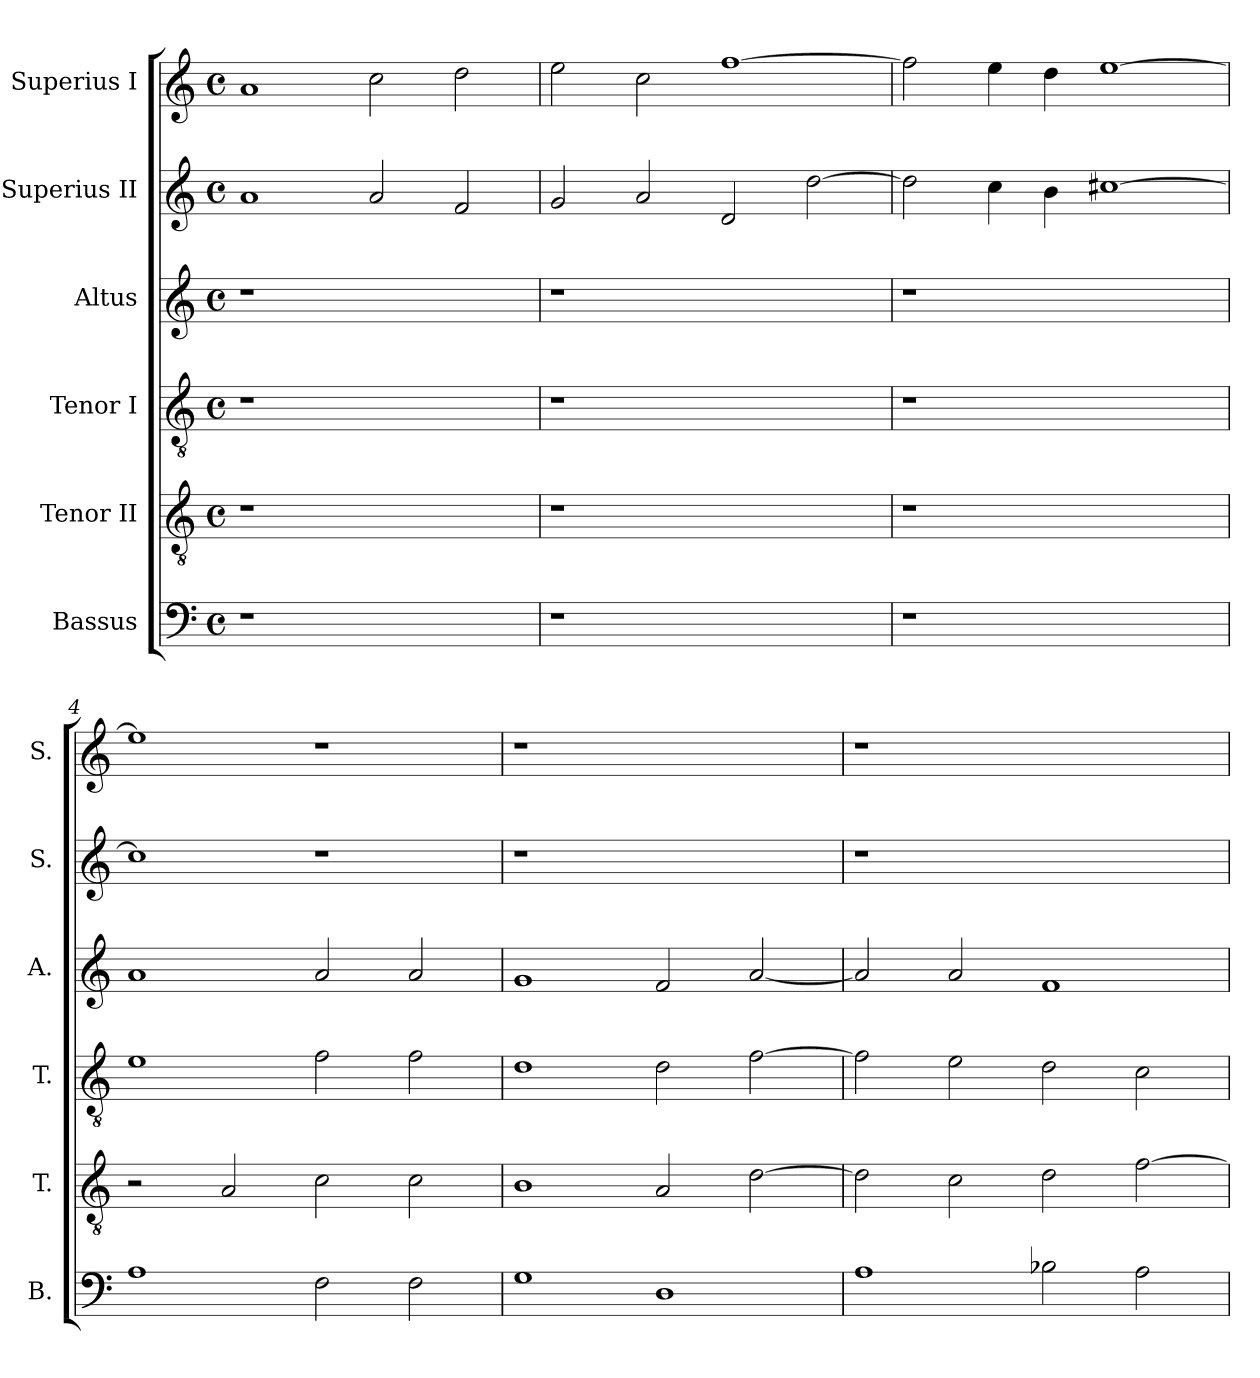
**kern	**kern	**kern	**kern	**kern	**kern
*part6	*part5	*part4	*part3	*part2	*part1
*staff6	*staff5	*staff4	*staff3	*staff2	*staff1
*I"Bassus	*I"Tenor II	*I"Tenor I	*I"Altus	*I"Superius II	*I"Superius I
*I'B.	*I'T.	*I'T.	*I'A.	*I'S.	*I'S.
!!LO:PB:g=z
*clefF4	*clefGv2	*clefGv2	*clefG2	*clefG2	*clefG2
*	*ITrd7c12	*ITrd7c12	*	*	*
*k[]	*k[]	*k[]	*k[]	*k[]	*k[]
*C:	*C:	*C:	*C:	*C:	*C:
*M4/4	*M4/4	*M4/4	*M4/4	*M4/4	*M4/4
*met(c)	*met(c)	*met(c)	*met(c)	*met(c)	*met(c)
=1	=1	=1	=1	=1	=1
!LO:N:vis=1	!LO:N:vis=1	!LO:N:vis=1	!LO:N:vis=1	!	!
1r	1r	1r	1r	1ai	1ai
1ryy	1ryy	1ryy	1ryy	2ai/	2cci\
.	.	.	.	2fi/	2ddi\
=2	=2	=2	=2	=2	=2
!LO:N:vis=1	!LO:N:vis=1	!LO:N:vis=1	!LO:N:vis=1	!	!
1r	1r	1r	1r	2gi/	2eei\
.	.	.	.	2ai/	2cci\
1ryy	1ryy	1ryy	1ryy	2di/	[>1ffi
.	.	.	.	[>2ddi\	.
=3	=3	=3	=3	=3	=3
!LO:N:vis=1	!LO:N:vis=1	!LO:N:vis=1	!LO:N:vis=1	!	!
1r	1r	1r	1r	2ddi\]	2ffi\]
.	.	.	.	4cci\	4eei\
.	.	.	.	4bi\	4ddi\
1ryy	1ryy	1ryy	1ryy	[>1cc#Xi	[>1eei
=4	=4	=4	=4	=4	=4
1Ai	2r	1Ei	1ai	1cc#i]	1eei]
.	2AAi/	.	.	.	.
2Fi\	2Ci\	2Fi\	2ai/	1r	1r
2Fi\	2Ci\	2Fi\	2ai/	.	.
=5	=5	=5	=5	=5	=5
!	!	!	!	!LO:N:vis=1	!LO:N:vis=1
1Gi	1BBi	1Di	1gi	1r	1r
1Di	2AAi/	2Di\	2fi/	1ryy	1ryy
.	[>2Di\	[>2Fi\	[<2ai/	.	.
!!LO:LB:g=z
=6	=6	=6	=6	=6	=6
!	!	!	!	!LO:N:vis=1	!LO:N:vis=1
1Ai	2Di\]	2Fi\]	2ai/]	1r	1r
.	2Ci\	2Ei\	2ai/	.	.
2B-Xi\	2Di\	2Di\	1fi	1ryy	1ryy
2Ai\	[>2Fi\	2Ci\	.	.	.
=	=	=	=	=	=
*-	*-	*-	*-	*-	*-
